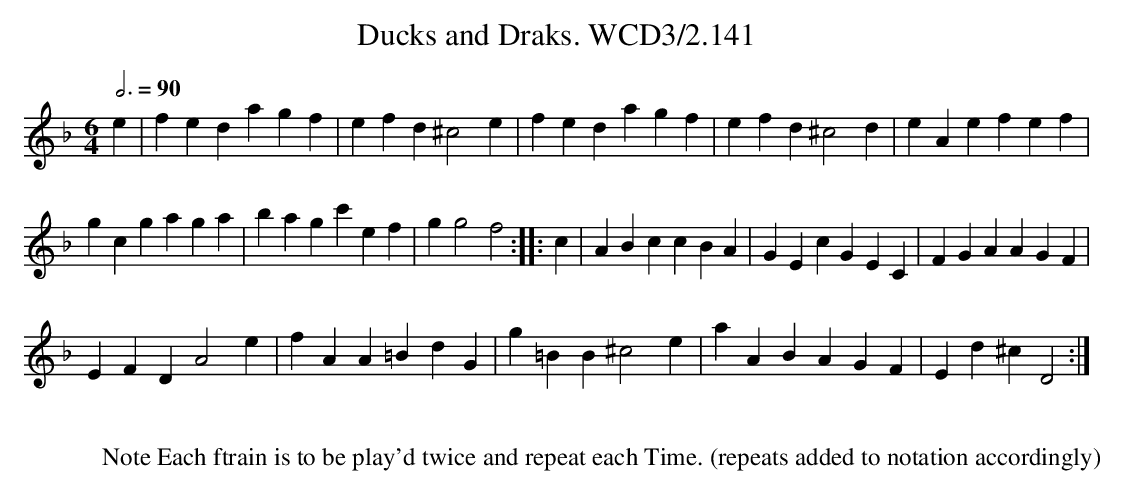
X:1
T:Ducks and Draks. WCD3/2.141
M:6/4
L:1/4
Q:3/4=90
K:Dm
e|fed agf|efd ^c2e|fed agf|efd ^c2d|eAe fef|
gcg aga|bag c'ef|gg2f2::c|ABc cBA|GEc GEC|FGA AGF |
EFD A2e|fAA =BdG|g=BB ^c2e|aAB AGF|Ed^c D2:|
W:
W:Note Each ftrain is to be play'd twice and repeat each Time. (repeats added to notation accordingly)
